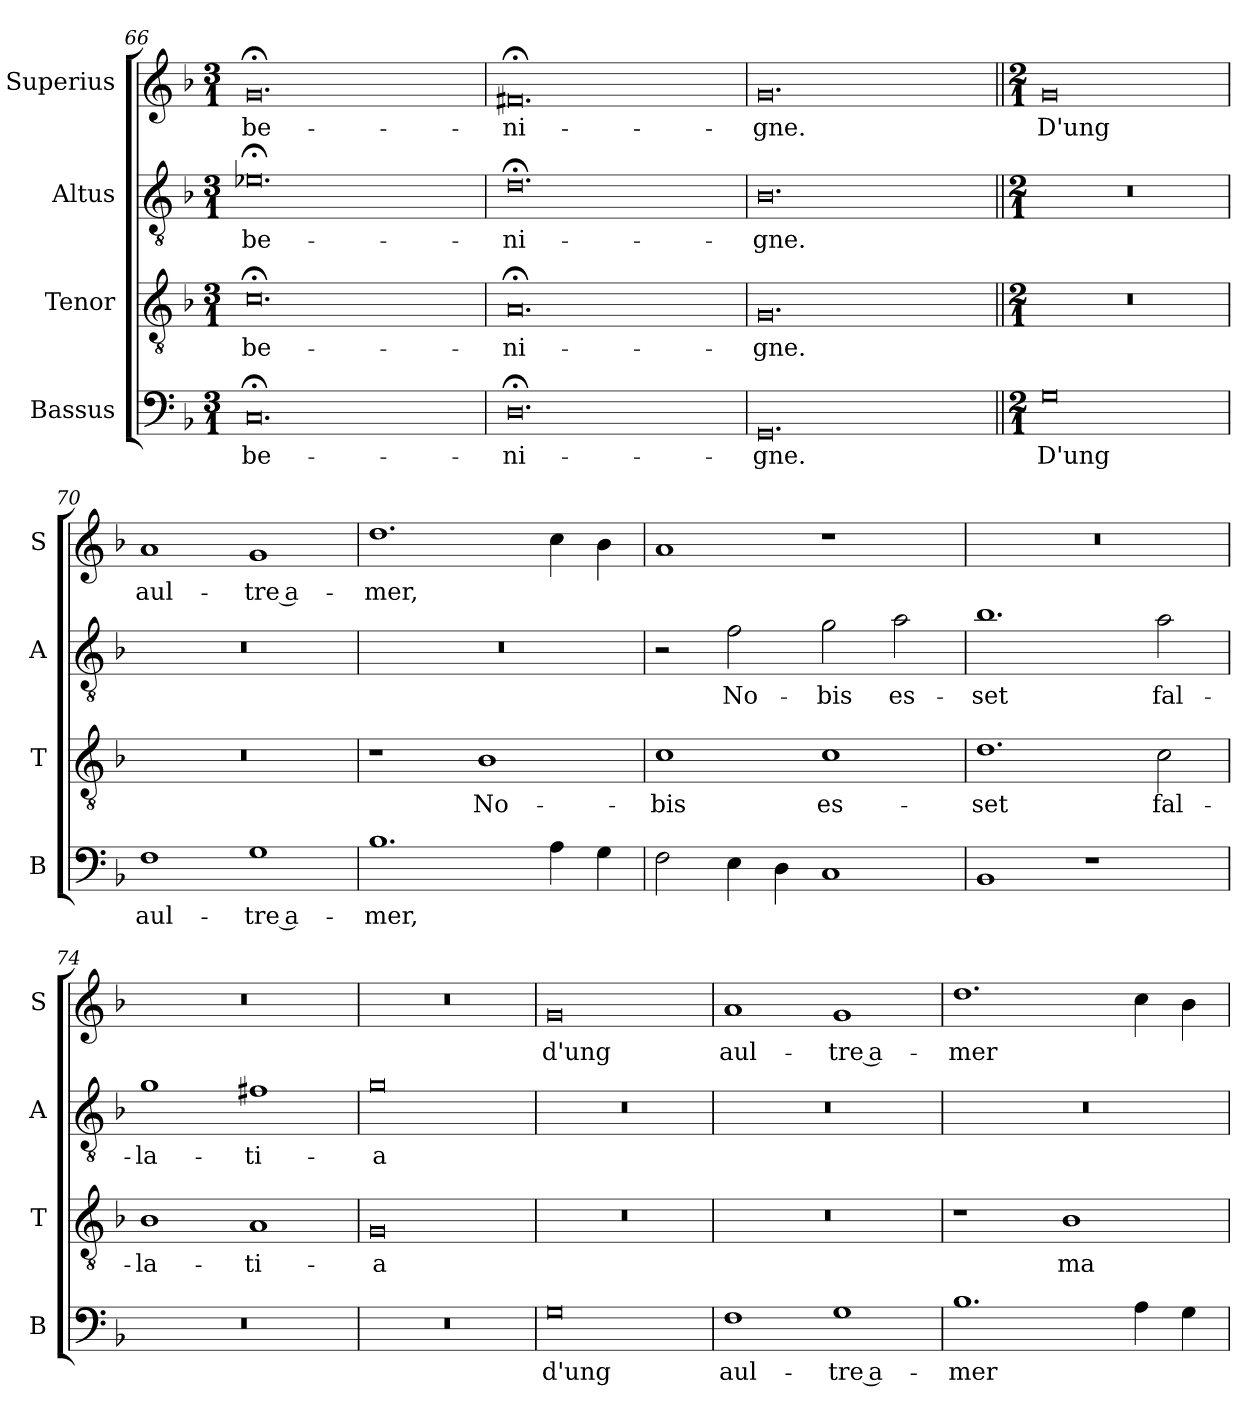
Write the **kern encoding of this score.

**kern	**text	**kern	**text	**kern	**text	**kern	**text
*part4	*part4	*part3	*part3	*part2	*part2	*part1	*part1
*staff4	*staff4	*staff3	*staff3	*staff2	*staff2	*staff1	*staff1
*I"Bassus	*	*I"Tenor	*	*I"Altus	*	*I"Superius	*
*I'B	*	*I'T	*	*I'A	*	*I'S	*
*clefF4	*	*clefGv2	*	*clefGv2	*	*clefG2	*
*k[b-]	*	*k[b-]	*	*k[b-]	*	*k[b-]	*
*M3/1	*	*M3/1	*	*M3/1	*	*M3/1	*
=66	=66	=66	=66	=66	=66	=66	=66
0.C;<	be-	0.c;<	be-	0.e-X;<	be-	0.g;<	be-
=67	=67	=67	=67	=67	=67	=67	=67
0.D;<	-ni-	0.A;<	-ni-	0.d;<	-ni-	0.f#X;<	-ni-
=68	=68	=68	=68	=68	=68	=68	=68
0.GG	-gne.	0.G	-gne.	0.B-	-gne.	0.g	-gne.
!!LO:LB:g=z
=69||	=69||	=69||	=69||	=69||	=69||	=69||	=69||
*M2/1	*	*M2/1	*	*M2/1	*	*M2/1	*
0G	D'ung	0r	.	0r	.	0g	D'ung
=70	=70	=70	=70	=70	=70	=70	=70
1F	aul-	0r	.	0r	.	1a	aul-
1G	-tre a-	.	.	.	.	1g	-tre a-
=71	=71	=71	=71	=71	=71	=71	=71
1.B-	-mer,	1r	.	0r	.	1.dd	-mer,
.	.	1B-	No-	.	.	.	.
4A\	.	.	.	.	.	4cc\	.
4G\	.	.	.	.	.	4b-\	.
=72	=72	=72	=72	=72	=72	=72	=72
2F\	.	1c	-bis	2r	.	1a	.
4E\	.	.	.	2f\	No-	.	.
4D\	.	.	.	.	.	.	.
1C	.	1c	es-	2g\	-bis	1r	.
.	.	.	.	2a\	es-	.	.
=73	=73	=73	=73	=73	=73	=73	=73
1BB-	.	1.d	-set	1.b-	-set	0r	.
1r	.	.	.	.	.	.	.
.	.	2c\	fal-	2a\	fal-	.	.
=74	=74	=74	=74	=74	=74	=74	=74
0r	.	1B-	-la-	1g	-la-	0r	.
.	.	1A	-ti-	1f#X	-ti-	.	.
=75	=75	=75	=75	=75	=75	=75	=75
0r	.	0G	-a	0g	-a	0r	.
=76	=76	=76	=76	=76	=76	=76	=76
0G	d'ung	0r	.	0r	.	0g	d'ung
=77	=77	=77	=77	=77	=77	=77	=77
1F	aul-	0r	.	0r	.	1a	aul-
1G	-tre a-	.	.	.	.	1g	-tre a-
=78	=78	=78	=78	=78	=78	=78	=78
1.B-	-mer	1r	.	0r	.	1.dd	-mer
.	.	1B-	ma-	.	.	.	.
4A\	.	.	.	.	.	4cc\	.
4G\	.	.	.	.	.	4b-\	.
=	=	=	=	=	=	=	=
*-	*-	*-	*-	*-	*-	*-	*-
